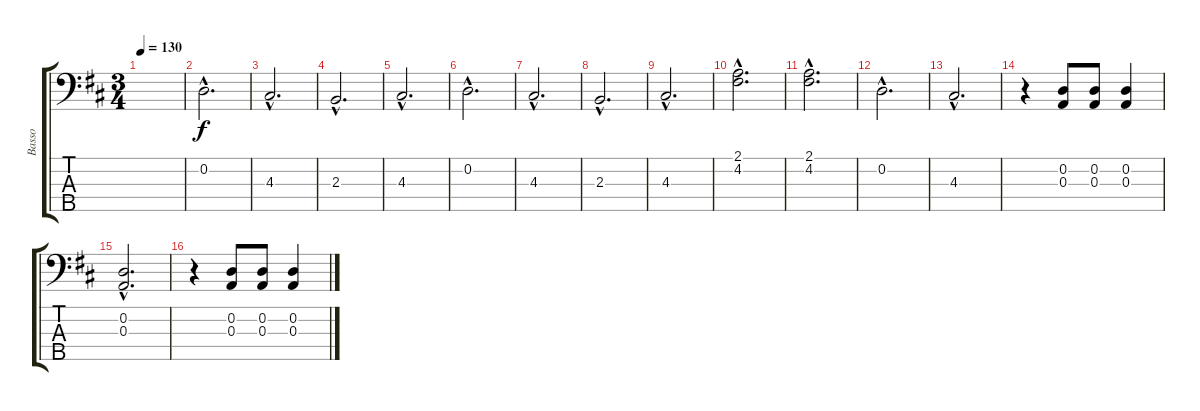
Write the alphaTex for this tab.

\track ("Basso" "Basso") {instrument acousticbass}
\staff {score tabs}
\tuning (G2 D2 A1 E1 A0) {hide}
\ts (3 4)
\tempo 130
\clef f4
\ks d
|
0.2{hac}.2{d} |
4.3{hac}.2{d} |
2.3{hac}.2{d} |
4.3{hac}.2{d} |
0.2{hac}.2{d} |
4.3{hac}.2{d} |
2.3{hac}.2{d} |
4.3{hac}.2{d} |
(2.1{hac} 4.2{hac}).2{d} |
(2.1{hac} 4.2{hac}).2{d} |
0.2{hac}.2{d} |
4.3{hac}.2{d} |
r.4 (0.2 0.3).8 (0.2 0.3).8 (0.2 0.3).4 |
(0.2{hac} 0.3{hac}).2{d} |
r.4 (0.2 0.3).8 (0.2 0.3).8 (0.2 0.3).4
